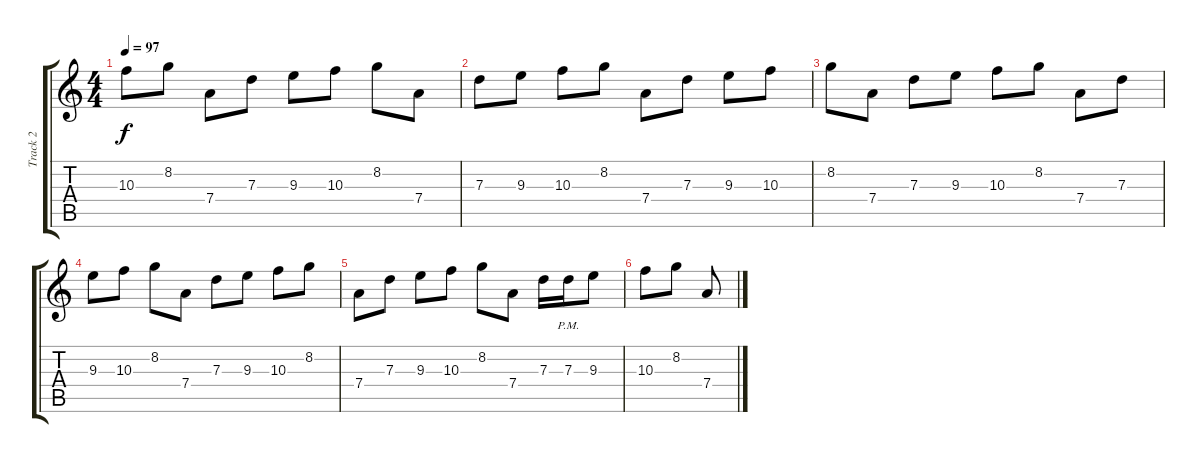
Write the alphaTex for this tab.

\track ("Track 2" "Track 2") {instrument electricguitarclean}
\staff {score tabs}
\tuning (E4 B3 G3 D3 A2 E2) {hide}
\ts (4 4)
\tempo 97
\clef g2
\ks c
10.3.8{dy f} 8.2.8 7.4.8 7.3.8 9.3.8 10.3.8 8.2.8 7.4.8 |
7.3.8 9.3.8 10.3.8 8.2.8 7.4.8 7.3.8 9.3.8 10.3.8 |
8.2.8 7.4.8 7.3.8 9.3.8 10.3.8 8.2.8 7.4.8 7.3.8 |
9.3.8 10.3.8 8.2.8 7.4.8 7.3.8 9.3.8 10.3.8 8.2.8 |
7.4.8 7.3.8 9.3.8 10.3.8 8.2.8 7.4.8 7.3.16 7.3{pm}.16 9.3.8 |
10.3.8 8.2.8 7.4.8
